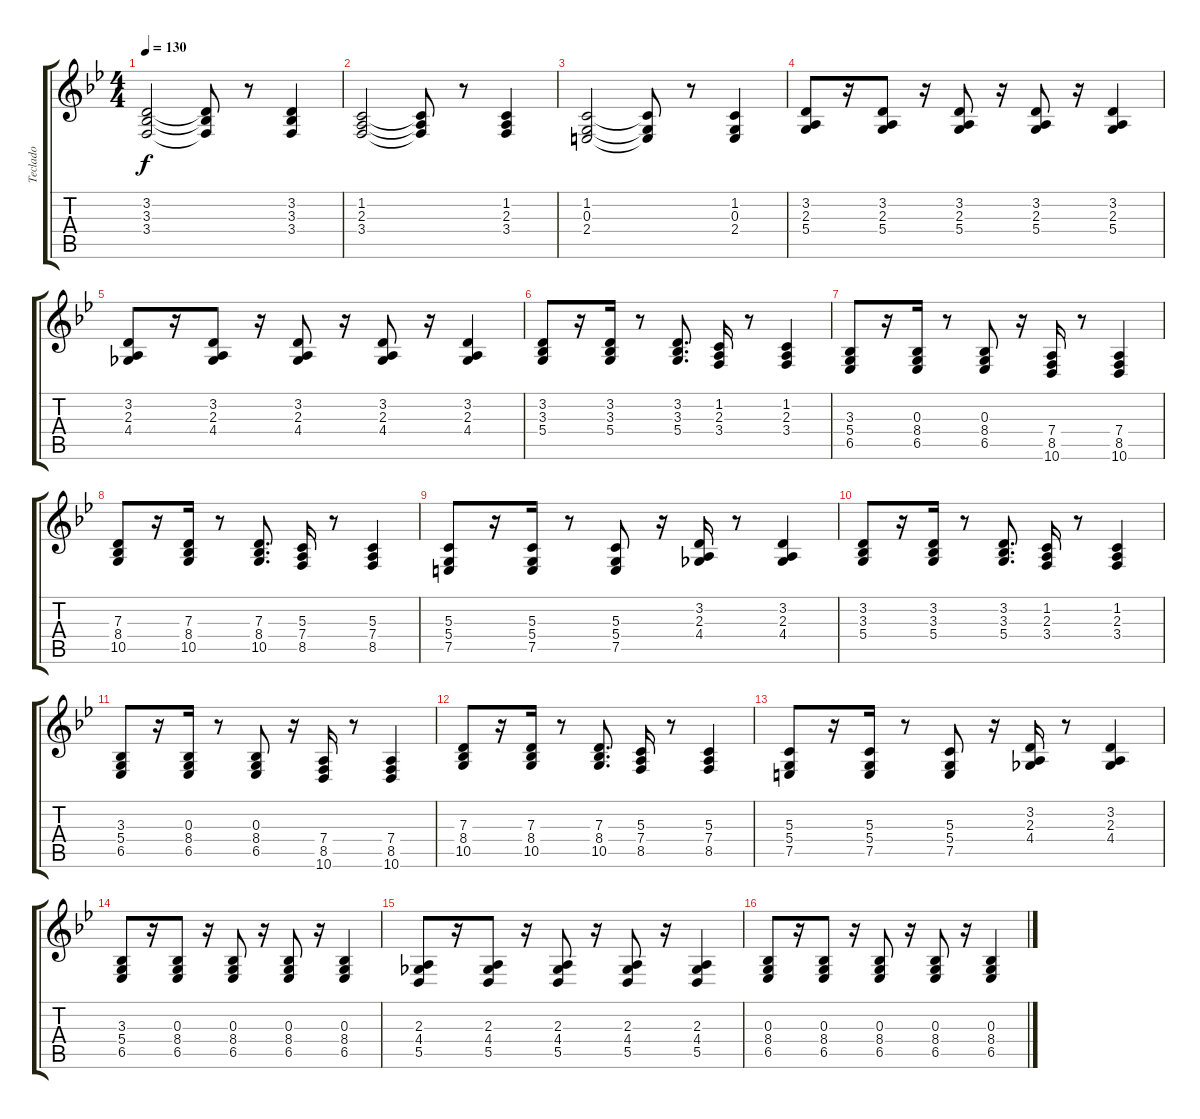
\track ("Teclado" "Teclado") {instrument electricpiano1}
\staff {score tabs}
\tuning (E4 B3 G3 D3 A2 E2) {hide}
\ts (4 4)
\tempo 130
\clef g2
\ks gminor
(3.2 3.3 3.4).2{dy f} (3.2{t} 3.3{t} 3.4{t}).8 r.8 (3.2 3.3 3.4).4 |
(1.2 2.3 3.4).2 (1.2{t} 2.3{t} 3.4{t}).8 r.8 (1.2 2.3 3.4).4 |
(1.2 0.3 2.4).2 (1.2{t} 0.3{t} 2.4{t}).8 r.8 (1.2 0.3 2.4).4 |
(3.2 2.3 5.4).8 r.16 (3.2 2.3 5.4).8 r.16 (3.2 2.3 5.4).8 r.16 (3.2 2.3 5.4).8 r.16 (3.2 2.3 5.4).4 |
(3.2 2.3 4.4).8 r.16 (3.2 2.3 4.4).8 r.16 (3.2 2.3 4.4).8 r.16 (3.2 2.3 4.4).8 r.16 (3.2 2.3 4.4).4 |
(3.2 3.3 5.4).8 r.16 (3.2 3.3 5.4).16 r.8 (3.2 3.3 5.4).8{d} (1.2 2.3 3.4).16 r.8 (1.2 2.3 3.4).4 |
(3.3 5.4 6.5).8 r.16 (0.3 8.4 6.5).16 r.8 (0.3 8.4 6.5).8 r.16 (7.4 8.5 10.6).16 r.8 (7.4 8.5 10.6).4 |
(7.3 8.4 10.5).8 r.16 (7.3 8.4 10.5).16 r.8 (7.3 8.4 10.5).8{d} (5.3 7.4 8.5).16 r.8 (5.3 7.4 8.5).4 |
(5.3 5.4 7.5).8 r.16 (5.3 5.4 7.5).16 r.8 (5.3 5.4 7.5).8 r.16 (3.2 2.3 4.4).16 r.8 (3.2 2.3 4.4).4 |
(3.2 3.3 5.4).8 r.16 (3.2 3.3 5.4).16 r.8 (3.2 3.3 5.4).8{d} (1.2 2.3 3.4).16 r.8 (1.2 2.3 3.4).4 |
(3.3 5.4 6.5).8 r.16 (0.3 8.4 6.5).16 r.8 (0.3 8.4 6.5).8 r.16 (7.4 8.5 10.6).16 r.8 (7.4 8.5 10.6).4 |
(7.3 8.4 10.5).8 r.16 (7.3 8.4 10.5).16 r.8 (7.3 8.4 10.5).8{d} (5.3 7.4 8.5).16 r.8 (5.3 7.4 8.5).4 |
(5.3 5.4 7.5).8 r.16 (5.3 5.4 7.5).16 r.8 (5.3 5.4 7.5).8 r.16 (3.2 2.3 4.4).16 r.8 (3.2 2.3 4.4).4 |
(3.3 5.4 6.5).8 r.16 (0.3 8.4 6.5).8 r.16 (0.3 8.4 6.5).8 r.16 (0.3 8.4 6.5).8 r.16 (0.3 8.4 6.5).4 |
(2.3 4.4 5.5).8 r.16 (2.3 4.4 5.5).8 r.16 (2.3 4.4 5.5).8 r.16 (2.3 4.4 5.5).8 r.16 (2.3 4.4 5.5).4 |
(0.3 8.4 6.5).8 r.16 (0.3 8.4 6.5).8 r.16 (0.3 8.4 6.5).8 r.16 (0.3 8.4 6.5).8 r.16 (0.3 8.4 6.5).4
